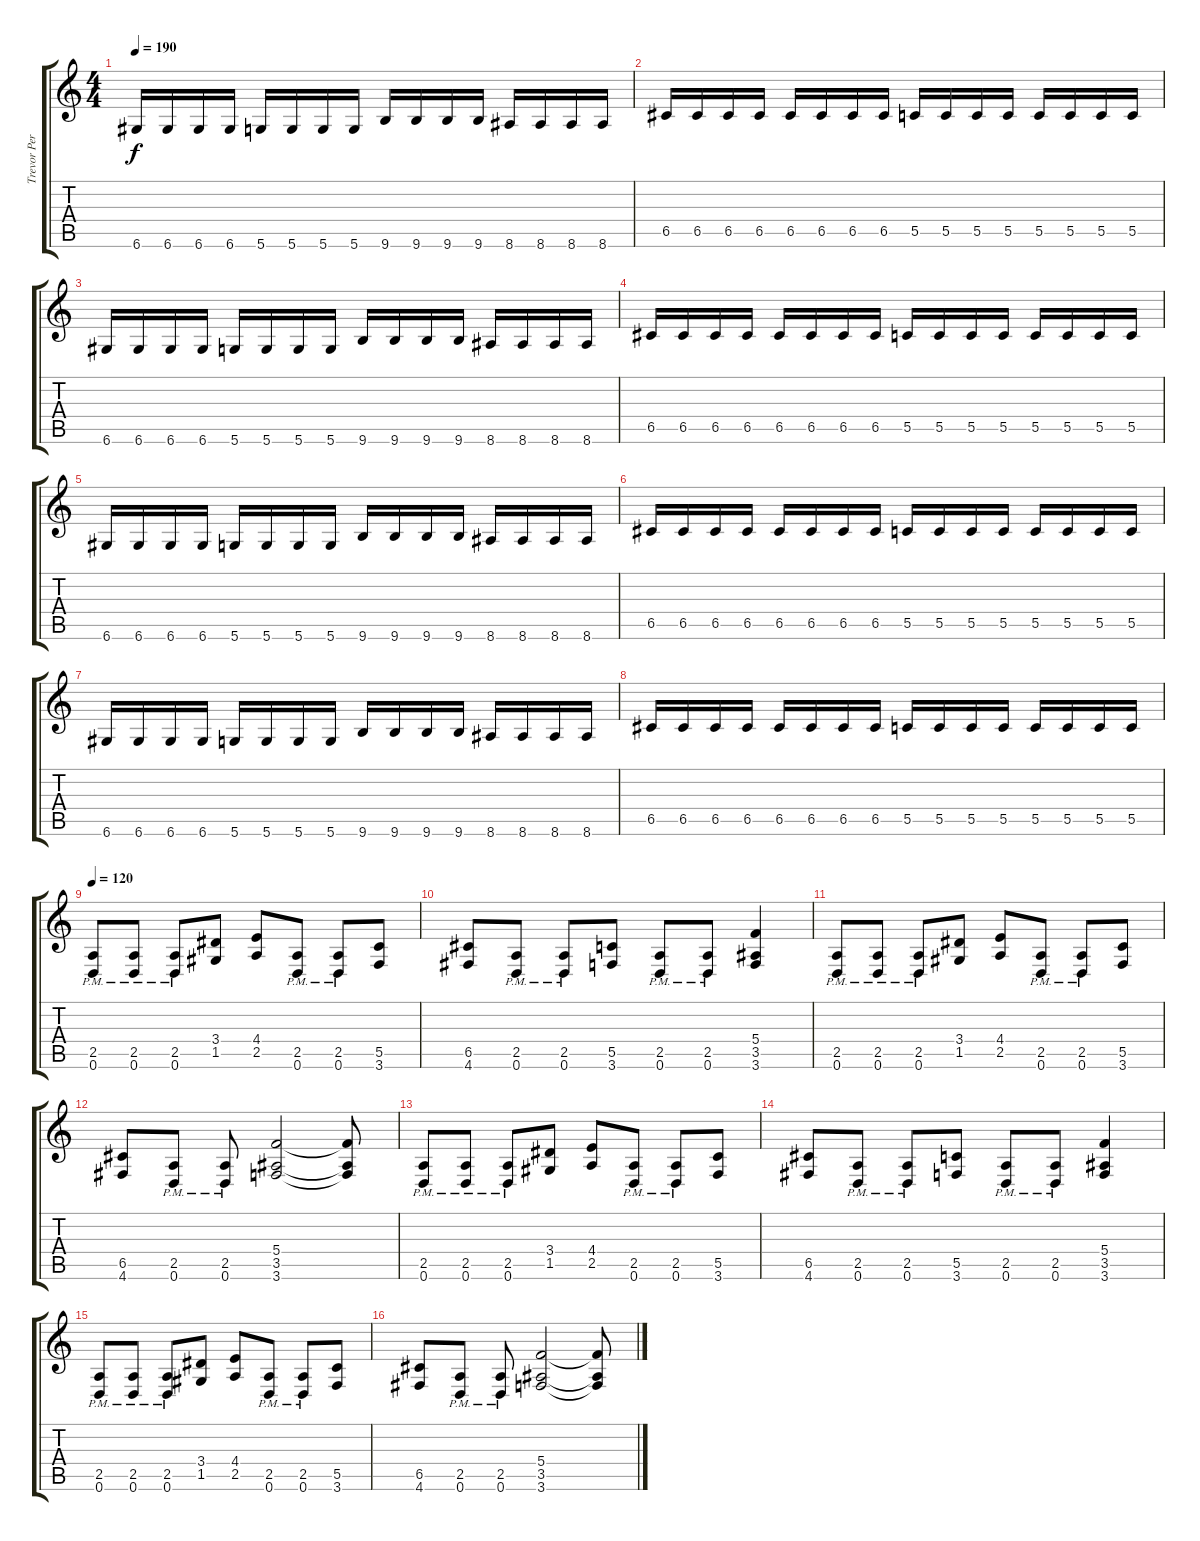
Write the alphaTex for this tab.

\track ("Trevor Peres (Rhythm)" "Trevor Per") {instrument distortionguitar}
\staff {score tabs}
\tuning (D4 A3 F3 C3 G2 D2) {hide}
\ts (4 4)
\tempo 190
\clef g2
\ks c
6.6.16{dy f} 6.6.16 6.6.16 6.6.16 5.6.16 5.6.16 5.6.16 5.6.16 9.6.16 9.6.16 9.6.16 9.6.16 8.6.16 8.6.16 8.6.16 8.6.16 |
6.5.16 6.5.16 6.5.16 6.5.16 6.5.16 6.5.16 6.5.16 6.5.16 5.5.16 5.5.16 5.5.16 5.5.16 5.5.16 5.5.16 5.5.16 5.5.16 |
6.6.16 6.6.16 6.6.16 6.6.16 5.6.16 5.6.16 5.6.16 5.6.16 9.6.16 9.6.16 9.6.16 9.6.16 8.6.16 8.6.16 8.6.16 8.6.16 |
6.5.16 6.5.16 6.5.16 6.5.16 6.5.16 6.5.16 6.5.16 6.5.16 5.5.16 5.5.16 5.5.16 5.5.16 5.5.16 5.5.16 5.5.16 5.5.16 |
6.6.16 6.6.16 6.6.16 6.6.16 5.6.16 5.6.16 5.6.16 5.6.16 9.6.16 9.6.16 9.6.16 9.6.16 8.6.16 8.6.16 8.6.16 8.6.16 |
6.5.16 6.5.16 6.5.16 6.5.16 6.5.16 6.5.16 6.5.16 6.5.16 5.5.16 5.5.16 5.5.16 5.5.16 5.5.16 5.5.16 5.5.16 5.5.16 |
6.6.16 6.6.16 6.6.16 6.6.16 5.6.16 5.6.16 5.6.16 5.6.16 9.6.16 9.6.16 9.6.16 9.6.16 8.6.16 8.6.16 8.6.16 8.6.16 |
6.5.16 6.5.16 6.5.16 6.5.16 6.5.16 6.5.16 6.5.16 6.5.16 5.5.16 5.5.16 5.5.16 5.5.16 5.5.16 5.5.16 5.5.16 5.5.16 |
\tempo 120
(2.5{pm} 0.6).8 (2.5{pm} 0.6).8 (2.5{pm} 0.6).8 (3.4 1.5).8 (4.4 2.5).8 (2.5{pm} 0.6).8 (2.5{pm} 0.6).8 (5.5 3.6).8 |
(6.5 4.6).8 (2.5{pm} 0.6).8 (2.5{pm} 0.6).8 (5.5 3.6).8 (2.5{pm} 0.6).8 (2.5{pm} 0.6).8 (5.4 3.5 3.6).4 |
(2.5{pm} 0.6).8 (2.5{pm} 0.6).8 (2.5{pm} 0.6).8 (3.4 1.5).8 (4.4 2.5).8 (2.5{pm} 0.6).8 (2.5{pm} 0.6).8 (5.5 3.6).8 |
(6.5 4.6).8 (2.5{pm} 0.6).8 (2.5{pm} 0.6).8 (5.4 3.5 3.6).2 (5.4{t} 3.5{t} 3.6{t}).8 |
(2.5{pm} 0.6).8 (2.5{pm} 0.6).8 (2.5{pm} 0.6).8 (3.4 1.5).8 (4.4 2.5).8 (2.5{pm} 0.6).8 (2.5{pm} 0.6).8 (5.5 3.6).8 |
(6.5 4.6).8 (2.5{pm} 0.6).8 (2.5{pm} 0.6).8 (5.5 3.6).8 (2.5{pm} 0.6).8 (2.5{pm} 0.6).8 (5.4 3.5 3.6).4 |
(2.5{pm} 0.6).8 (2.5{pm} 0.6).8 (2.5{pm} 0.6).8 (3.4 1.5).8 (4.4 2.5).8 (2.5{pm} 0.6).8 (2.5{pm} 0.6).8 (5.5 3.6).8 |
(6.5 4.6).8 (2.5{pm} 0.6).8 (2.5{pm} 0.6).8 (5.4 3.5 3.6).2 (5.4{t} 3.5{t} 3.6{t}).8
